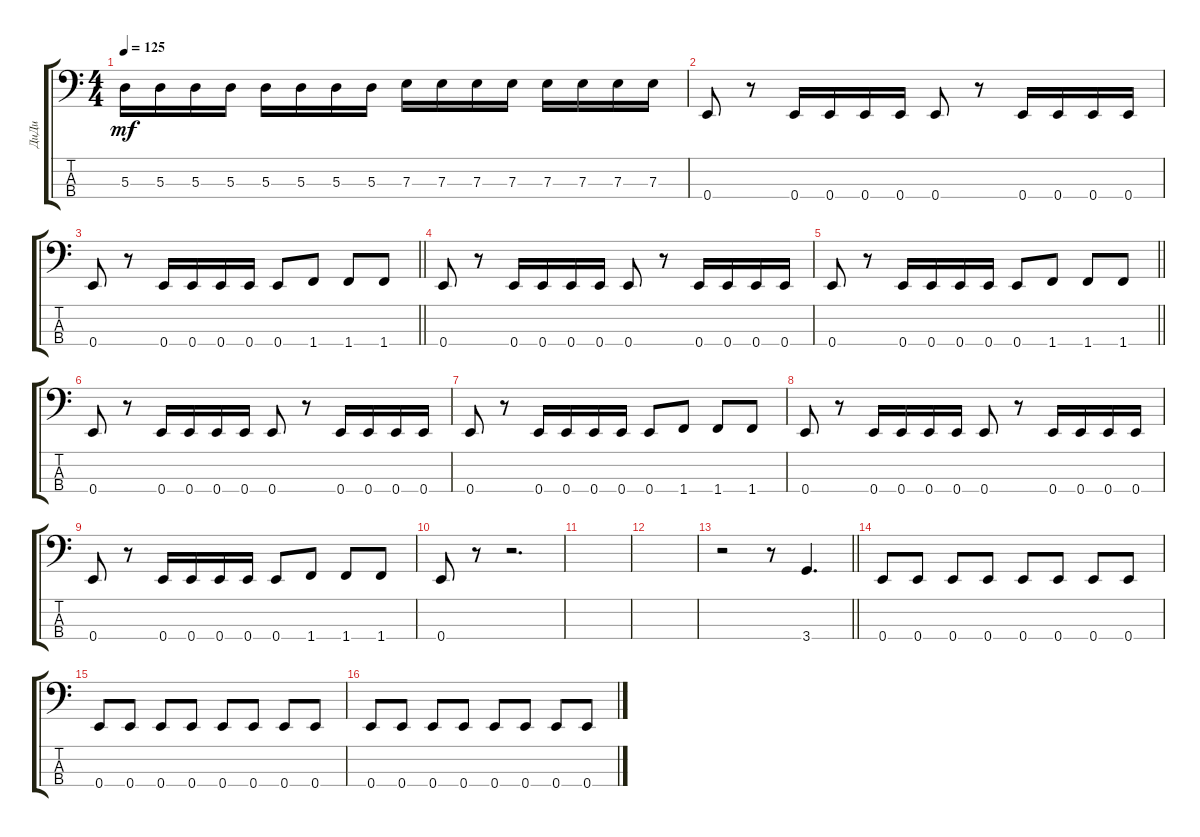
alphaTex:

\track ("ДиДи" "ДиДи") {instrument electricbassfinger}
\staff {score tabs}
\tuning (G2 D2 A1 E1) {hide}
\ts (4 4)
\tempo 125
\clef f4
\ks c
5.3.16{dy mf} 5.3.16 5.3.16 5.3.16 5.3.16 5.3.16 5.3.16 5.3.16 7.3.16 7.3.16 7.3.16 7.3.16 7.3.16 7.3.16 7.3.16 7.3.16 |
0.4.8 r.8 0.4.16 0.4.16 0.4.16 0.4.16 0.4.8 r.8 0.4.16 0.4.16 0.4.16 0.4.16 |
\barLineRight lightlight
0.4.8 r.8 0.4.16 0.4.16 0.4.16 0.4.16 0.4.8 1.4.8 1.4.8 1.4.8 |
0.4.8 r.8 0.4.16 0.4.16 0.4.16 0.4.16 0.4.8 r.8 0.4.16 0.4.16 0.4.16 0.4.16 |
\barLineRight lightlight
0.4.8 r.8 0.4.16 0.4.16 0.4.16 0.4.16 0.4.8 1.4.8 1.4.8 1.4.8 |
0.4.8 r.8 0.4.16 0.4.16 0.4.16 0.4.16 0.4.8 r.8 0.4.16 0.4.16 0.4.16 0.4.16 |
0.4.8 r.8 0.4.16 0.4.16 0.4.16 0.4.16 0.4.8 1.4.8 1.4.8 1.4.8 |
0.4.8 r.8 0.4.16 0.4.16 0.4.16 0.4.16 0.4.8 r.8 0.4.16 0.4.16 0.4.16 0.4.16 |
0.4.8 r.8 0.4.16 0.4.16 0.4.16 0.4.16 0.4.8 1.4.8 1.4.8 1.4.8 |
0.4.8 r.8 r.2{d} |
|
|
\barLineRight lightlight
r.2 r.8 3.4.4{d} |
0.4.8 0.4.8 0.4.8 0.4.8 0.4.8 0.4.8 0.4.8 0.4.8 |
0.4.8 0.4.8 0.4.8 0.4.8 0.4.8 0.4.8 0.4.8 0.4.8 |
0.4.8 0.4.8 0.4.8 0.4.8 0.4.8 0.4.8 0.4.8 0.4.8
